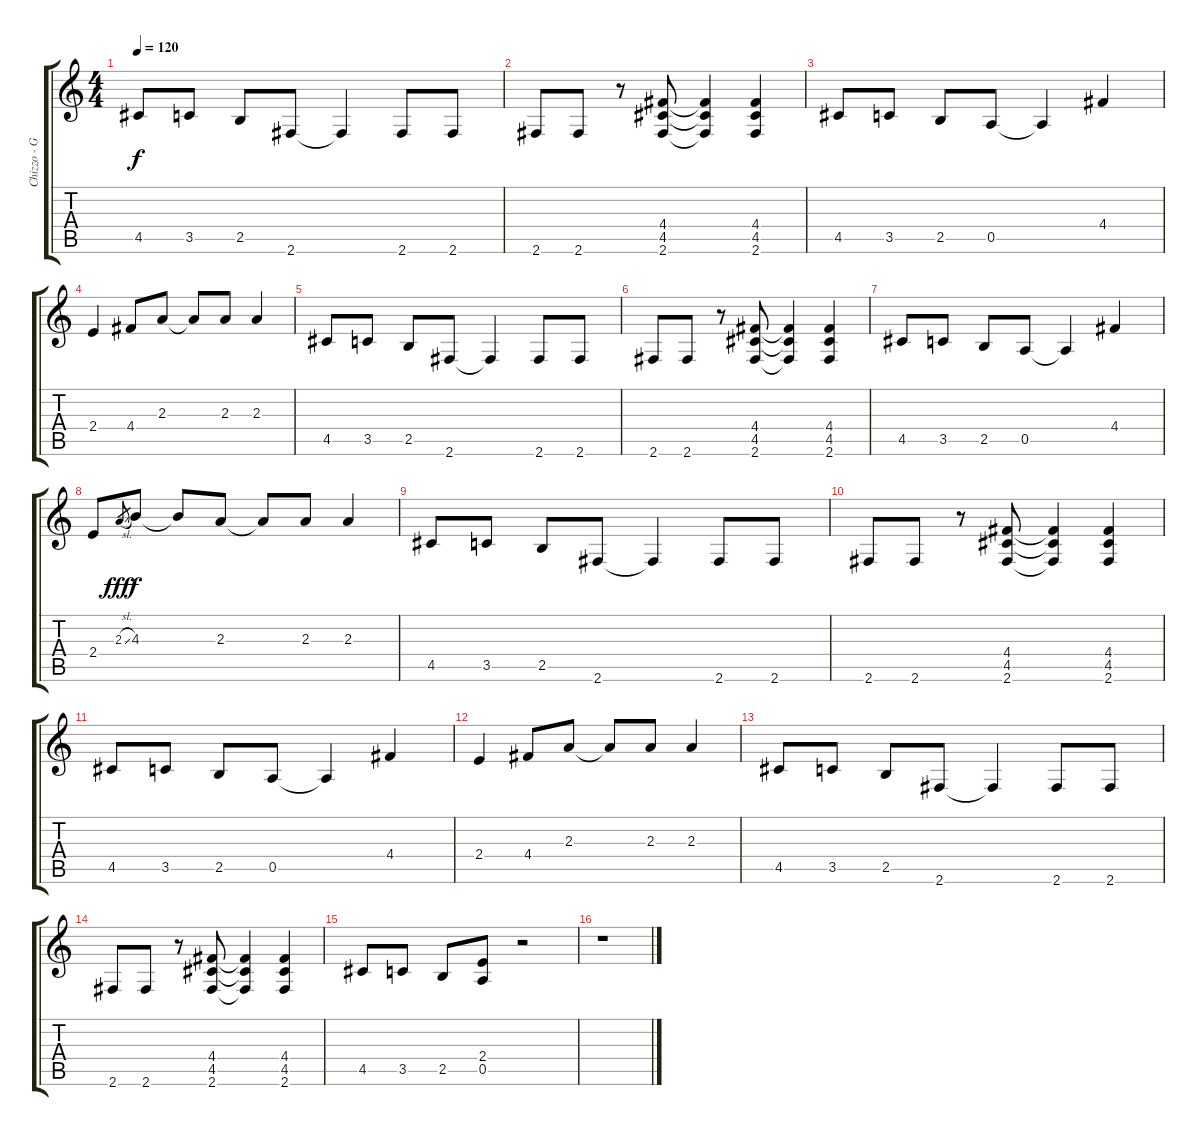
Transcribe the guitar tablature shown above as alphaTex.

\track ("Chizzo - Guitarra" "Chizzo - G") {instrument distortionguitar}
\staff {score tabs}
\tuning (E4 B3 G3 D3 A2 E2) {hide}
\ts (4 4)
\tempo 120
\clef g2
\ks c
4.5.8{dy f instrument distortionguitar} 3.5.8 2.5.8 2.6.8 2.6{t}.4 2.6.8 2.6.8 |
2.6.8 2.6.8 r.8 (4.4 4.5 2.6).8 (4.4{t} 4.5{t} 2.6{t}).4 (4.4 4.5 2.6).4 |
4.5.8 3.5.8 2.5.8 0.5.8 0.5{t}.4 4.4.4 |
2.4.4 4.4.8 2.3.8 2.3{t}.8 2.3.8 2.3.4 |
4.5.8 3.5.8 2.5.8 2.6.8 2.6{t}.4 2.6.8 2.6.8 |
2.6.8 2.6.8 r.8 (4.4 4.5 2.6).8 (4.4{t} 4.5{t} 2.6{t}).4 (4.4 4.5 2.6).4 |
4.5.8 3.5.8 2.5.8 0.5.8 0.5{t}.4 4.4.4 |
2.4.8 2.3{sl}.8{gr dy fff} 4.3.8{dy f} 4.3{t}.8 2.3.8 2.3{t}.8 2.3.8 2.3.4 |
4.5.8 3.5.8 2.5.8 2.6.8 2.6{t}.4 2.6.8 2.6.8 |
2.6.8 2.6.8 r.8 (4.4 4.5 2.6).8 (4.4{t} 4.5{t} 2.6{t}).4 (4.4 4.5 2.6).4 |
4.5.8 3.5.8 2.5.8 0.5.8 0.5{t}.4 4.4.4 |
2.4.4 4.4.8 2.3.8 2.3{t}.8 2.3.8 2.3.4 |
4.5.8 3.5.8 2.5.8 2.6.8 2.6{t}.4 2.6.8 2.6.8 |
2.6.8 2.6.8 r.8 (4.4 4.5 2.6).8 (4.4{t} 4.5{t} 2.6{t}).4 (4.4 4.5 2.6).4 |
4.5.8 3.5.8 2.5.8 (2.4 0.5).8 r.2 |
r.1
